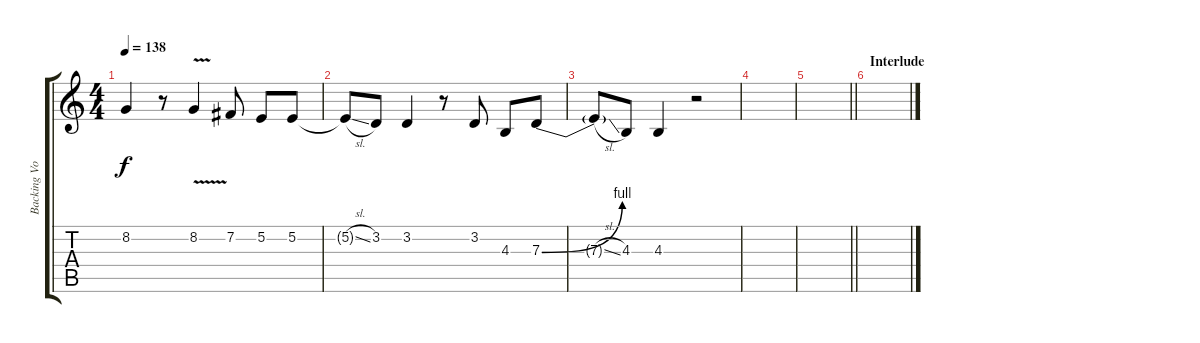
\track ("Backing Voice" "Backing Vo") {instrument clarinet}
\staff {score tabs}
\tuning (E4 B3 G3 D3 A2 D2) {hide}
\ts (4 4)
\tempo 138
\clef g2
\ks c
8.2.4{dy f} r.8 8.2{v}.4 7.2.8 5.2.8 5.2.8 |
5.2{sl t}.8 3.2.8 3.2.4 r.8 3.2.8 4.3.8 7.3{be (bend 0 0 60 4)}.8 |
7.3{sl t}.8 4.3.8 4.3.4 r.2 |
|
\barLineRight lightlight
|
\section ("" "Interlude")
